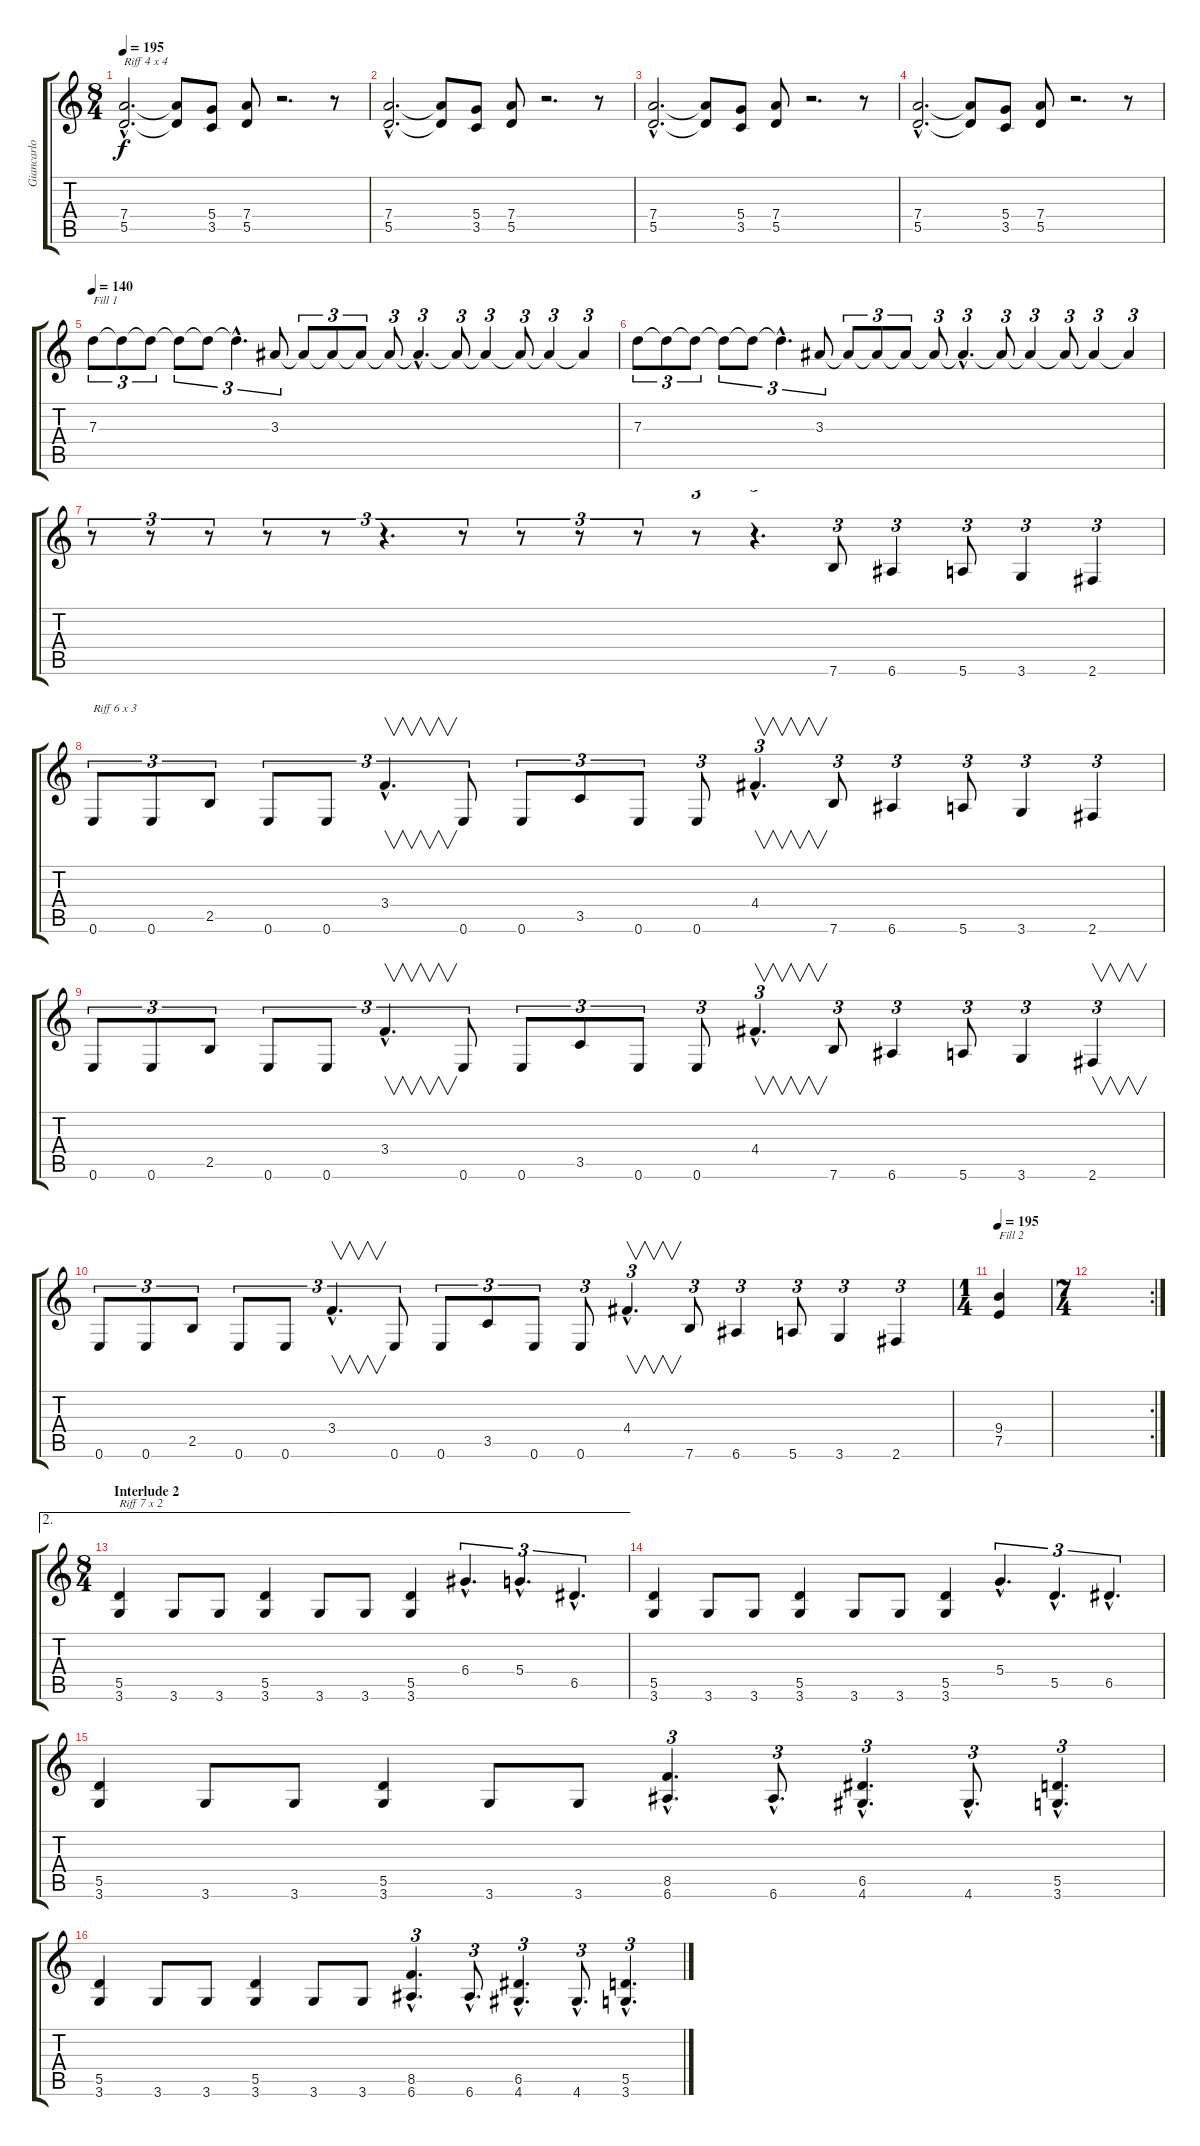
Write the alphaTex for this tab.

\track ("Giancarlo" "Giancarlo") {instrument overdrivenguitar}
\staff {score tabs}
\tuning (E4 B3 G3 D3 A2 E2) {hide}
\ts (8 4)
\tempo 195
\clef g2
\ks c
(7.4{hac} 5.5{hac}).2{d txt "Riff 4 x 4" dy f} (7.4{t} 5.5{t}).8 (5.4 3.5).8 (7.4 5.5).8 r.2{d} r.8 |
(7.4{hac} 5.5{hac}).2{d} (7.4{t} 5.5{t}).8 (5.4 3.5).8 (7.4 5.5).8 r.2{d} r.8 |
(7.4{hac} 5.5{hac}).2{d} (7.4{t} 5.5{t}).8 (5.4 3.5).8 (7.4 5.5).8 r.2{d} r.8 |
(7.4{hac} 5.5{hac}).2{d} (7.4{t} 5.5{t}).8 (5.4 3.5).8 (7.4 5.5).8 r.2{d} r.8 |
\tempo 140
7.3.8{tu (3 2) txt "Fill 1"} 7.3{t}.8{tu (3 2)} 7.3{t}.8{tu (3 2)} 7.3{t}.8{tu (3 2)} 7.3{t}.8{tu (3 2)} 7.3{hac t}.4{d tu (3 2)} 3.3.8{tu (3 2)} 3.3{t}.8{tu (3 2)} 3.3{t}.8{tu (3 2)} 3.3{t}.8{tu (3 2)} 3.3{t}.8{tu (3 2)} 3.3{hac t}.4{d tu (3 2)} 3.3{t}.8{tu (3 2)} 3.3{t}.4{tu (3 2)} 3.3{t}.8{tu (3 2)} 3.3{t}.4{tu (3 2)} 3.3{t}.4{tu (3 2)} |
7.3.8{tu (3 2)} 7.3{t}.8{tu (3 2)} 7.3{t}.8{tu (3 2)} 7.3{t}.8{tu (3 2)} 7.3{t}.8{tu (3 2)} 7.3{hac t}.4{d tu (3 2)} 3.3.8{tu (3 2)} 3.3{t}.8{tu (3 2)} 3.3{t}.8{tu (3 2)} 3.3{t}.8{tu (3 2)} 3.3{t}.8{tu (3 2)} 3.3{hac t}.4{d tu (3 2)} 3.3{t}.8{tu (3 2)} 3.3{t}.4{tu (3 2)} 3.3{t}.8{tu (3 2)} 3.3{t}.4{tu (3 2)} 3.3{t}.4{tu (3 2)} |
r.8{tu (3 2)} r.8{tu (3 2)} r.8{tu (3 2)} r.8{tu (3 2)} r.8{tu (3 2)} r.4{d tu (3 2)} r.8{tu (3 2)} r.8{tu (3 2)} r.8{tu (3 2)} r.8{tu (3 2)} r.8{tu (3 2)} r.4{d tu (3 2)} 7.6.8{tu (3 2)} 6.6.4{tu (3 2)} 5.6.8{tu (3 2)} 3.6.4{tu (3 2)} 2.6.4{tu (3 2)} |
0.6.8{tu (3 2) txt "Riff 6 x 3"} 0.6.8{tu (3 2)} 2.5.8{tu (3 2)} 0.6.8{tu (3 2)} 0.6.8{tu (3 2)} 3.4{hac}.4{v d tu (3 2)} 0.6.8{tu (3 2)} 0.6.8{tu (3 2)} 3.5.8{tu (3 2)} 0.6.8{tu (3 2)} 0.6.8{tu (3 2)} 4.4{hac}.4{v d tu (3 2)} 7.6.8{tu (3 2)} 6.6.4{tu (3 2)} 5.6.8{tu (3 2)} 3.6.4{tu (3 2)} 2.6.4{tu (3 2)} |
0.6.8{tu (3 2)} 0.6.8{tu (3 2)} 2.5.8{tu (3 2)} 0.6.8{tu (3 2)} 0.6.8{tu (3 2)} 3.4{hac}.4{v d tu (3 2)} 0.6.8{tu (3 2)} 0.6.8{tu (3 2)} 3.5.8{tu (3 2)} 0.6.8{tu (3 2)} 0.6.8{tu (3 2)} 4.4{hac}.4{v d tu (3 2)} 7.6.8{tu (3 2)} 6.6.4{tu (3 2)} 5.6.8{tu (3 2)} 3.6.4{tu (3 2)} 2.6.4{v tu (3 2)} |
0.6.8{tu (3 2)} 0.6.8{tu (3 2)} 2.5.8{tu (3 2)} 0.6.8{tu (3 2)} 0.6.8{tu (3 2)} 3.4{hac}.4{v d tu (3 2)} 0.6.8{tu (3 2)} 0.6.8{tu (3 2)} 3.5.8{tu (3 2)} 0.6.8{tu (3 2)} 0.6.8{tu (3 2)} 4.4{hac}.4{v d tu (3 2)} 7.6.8{tu (3 2)} 6.6.4{tu (3 2)} 5.6.8{tu (3 2)} 3.6.4{tu (3 2)} 2.6.4{tu (3 2)} |
\ts (1 4)
\tempo 195
(9.4 7.5).4{txt "Fill 2"} |
\rc 2
\ts (7 4)
|
\ae 2
\ts (8 4)
\section ("" "Interlude 2")
(5.5 3.6).4{txt "Riff 7 x 2"} 3.6.8 3.6.8 (5.5 3.6).4 3.6.8 3.6.8 (5.5 3.6).4 6.4{hac}.4{d tu (3 2)} 5.4{hac}.4{d tu (3 2)} 6.5{hac}.4{d tu (3 2)} |
(5.5 3.6).4 3.6.8 3.6.8 (5.5 3.6).4 3.6.8 3.6.8 (5.5 3.6).4 5.4{hac}.4{d tu (3 2)} 5.5{hac}.4{d tu (3 2)} 6.5{hac}.4{d tu (3 2)} |
(5.5 3.6).4 3.6.8 3.6.8 (5.5 3.6).4 3.6.8 3.6.8 (8.5{hac} 6.6{hac}).4{d tu (3 2)} 6.6{hac}.8{d tu (3 2)} (6.5{hac} 4.6{hac}).4{d tu (3 2)} 4.6{hac}.8{d tu (3 2)} (5.5{hac} 3.6{hac}).4{d tu (3 2)} |
(5.5 3.6).4 3.6.8 3.6.8 (5.5 3.6).4 3.6.8 3.6.8 (8.5{hac} 6.6{hac}).4{d tu (3 2)} 6.6{hac}.8{d tu (3 2)} (6.5{hac} 4.6{hac}).4{d tu (3 2)} 4.6{hac}.8{d tu (3 2)} (5.5{hac} 3.6{hac}).4{d tu (3 2)}
